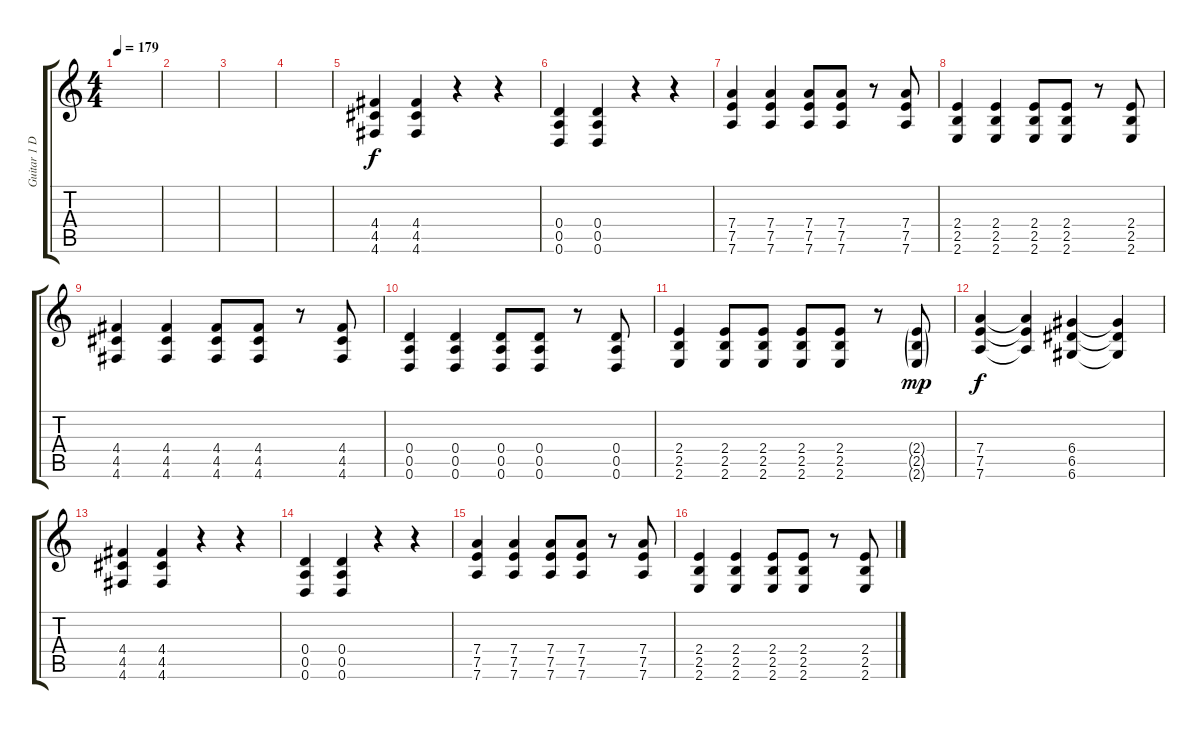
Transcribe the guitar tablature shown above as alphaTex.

\track ("Guitar 1 Distorted" "Guitar 1 D") {instrument distortionguitar}
\staff {score tabs}
\tuning (E4 B3 G3 D3 A2 D2) {hide}
\ts (4 4)
\tempo 179
\clef g2
\ks c
|
|
|
|
(4.4 4.5 4.6).4{instrument distortionguitar} (4.4 4.5 4.6).4 r.4 r.4 |
(0.4 0.5 0.6).4 (0.4 0.5 0.6).4 r.4 r.4 |
(7.4 7.5 7.6).4 (7.4 7.5 7.6).4 (7.4 7.5 7.6).8 (7.4 7.5 7.6).8 r.8 (7.4 7.5 7.6).8 |
(2.4 2.5 2.6).4 (2.4 2.5 2.6).4 (2.4 2.5 2.6).8 (2.4 2.5 2.6).8 r.8 (2.4 2.5 2.6).8 |
(4.4 4.5 4.6).4 (4.4 4.5 4.6).4 (4.4 4.5 4.6).8 (4.4 4.5 4.6).8 r.8 (4.4 4.5 4.6).8 |
(0.4 0.5 0.6).4 (0.4 0.5 0.6).4 (0.4 0.5 0.6).8 (0.4 0.5 0.6).8 r.8 (0.4 0.5 0.6).8 |
(2.4 2.5 2.6).4 (2.4 2.5 2.6).8 (2.4 2.5 2.6).8 (2.4 2.5 2.6).8 (2.4 2.5 2.6).8 r.8 (2.4{g} 2.5{g} 2.6{g}).8{dy mp} |
(7.4 7.5 7.6).4{dy f} (7.4{t} 7.5{t} 7.6{t}).4 (6.4 6.5 6.6).4 (6.4{t} 6.5{t} 6.6{t}).4 |
(4.4 4.5 4.6).4{instrument distortionguitar} (4.4 4.5 4.6).4 r.4 r.4 |
(0.4 0.5 0.6).4 (0.4 0.5 0.6).4 r.4 r.4 |
(7.4 7.5 7.6).4 (7.4 7.5 7.6).4 (7.4 7.5 7.6).8 (7.4 7.5 7.6).8 r.8 (7.4 7.5 7.6).8 |
(2.4 2.5 2.6).4 (2.4 2.5 2.6).4 (2.4 2.5 2.6).8 (2.4 2.5 2.6).8 r.8 (2.4 2.5 2.6).8
